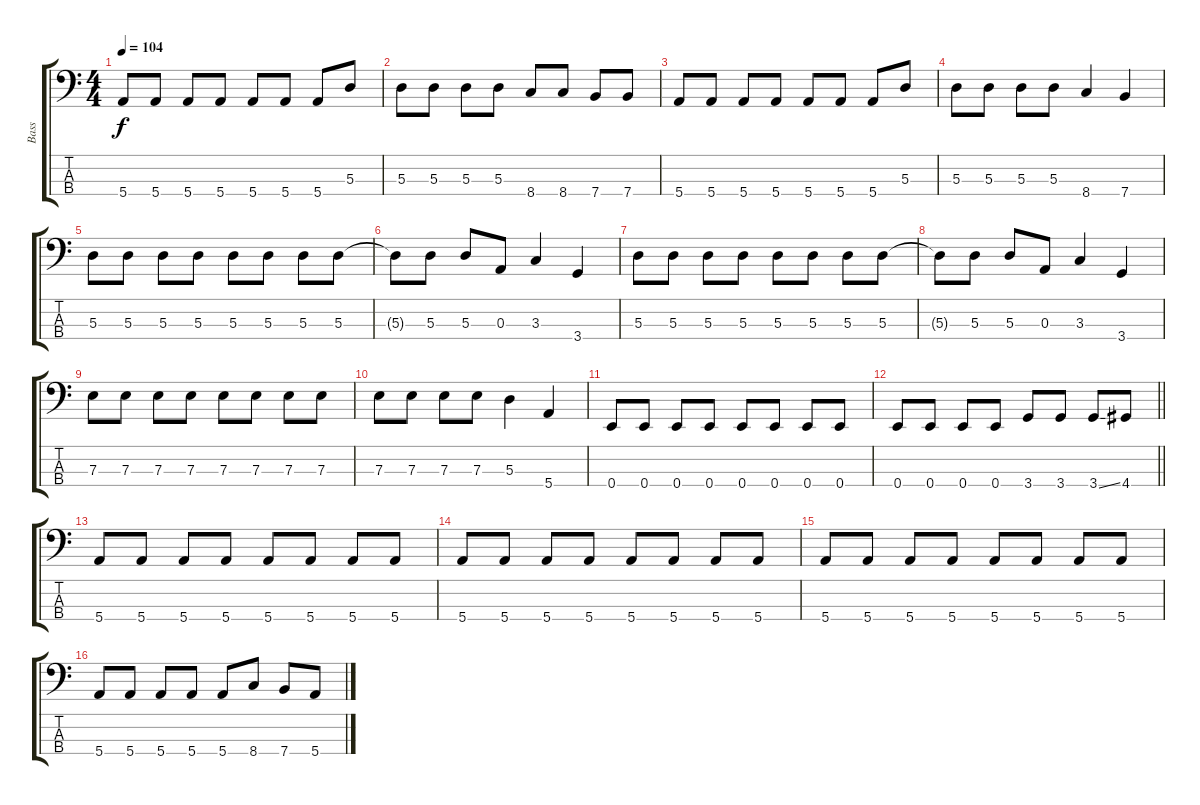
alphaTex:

\track ("Bass" "Bass") {instrument electricbasspick}
\staff {score tabs}
\tuning (G2 D2 A1 E1) {hide}
\ts (4 4)
\tempo 104
\clef f4
\ks c
5.4.8{dy f} 5.4.8 5.4.8 5.4.8 5.4.8 5.4.8 5.4.8 5.3.8 |
5.3.8 5.3.8 5.3.8 5.3.8 8.4.8 8.4.8 7.4.8 7.4.8 |
5.4.8 5.4.8 5.4.8 5.4.8 5.4.8 5.4.8 5.4.8 5.3.8 |
5.3.8 5.3.8 5.3.8 5.3.8 8.4.4 7.4.4 |
5.3.8 5.3.8 5.3.8 5.3.8 5.3.8 5.3.8 5.3.8 5.3.8 |
5.3{t}.8 5.3.8 5.3.8 0.3.8 3.3.4 3.4.4 |
5.3.8 5.3.8 5.3.8 5.3.8 5.3.8 5.3.8 5.3.8 5.3.8 |
5.3{t}.8 5.3.8 5.3.8 0.3.8 3.3.4 3.4.4 |
7.3.8 7.3.8 7.3.8 7.3.8 7.3.8 7.3.8 7.3.8 7.3.8 |
7.3.8 7.3.8 7.3.8 7.3.8 5.3.4 5.4.4 |
0.4.8 0.4.8 0.4.8 0.4.8 0.4.8 0.4.8 0.4.8 0.4.8 |
\barLineRight lightlight
0.4.8 0.4.8 0.4.8 0.4.8 3.4.8 3.4.8 3.4{ss}.8 4.4.8 |
5.4.8 5.4.8 5.4.8 5.4.8 5.4.8 5.4.8 5.4.8 5.4.8 |
5.4.8 5.4.8 5.4.8 5.4.8 5.4.8 5.4.8 5.4.8 5.4.8 |
5.4.8 5.4.8 5.4.8 5.4.8 5.4.8 5.4.8 5.4.8 5.4.8 |
5.4.8 5.4.8 5.4.8 5.4.8 5.4.8 8.4.8 7.4.8 5.4.8
